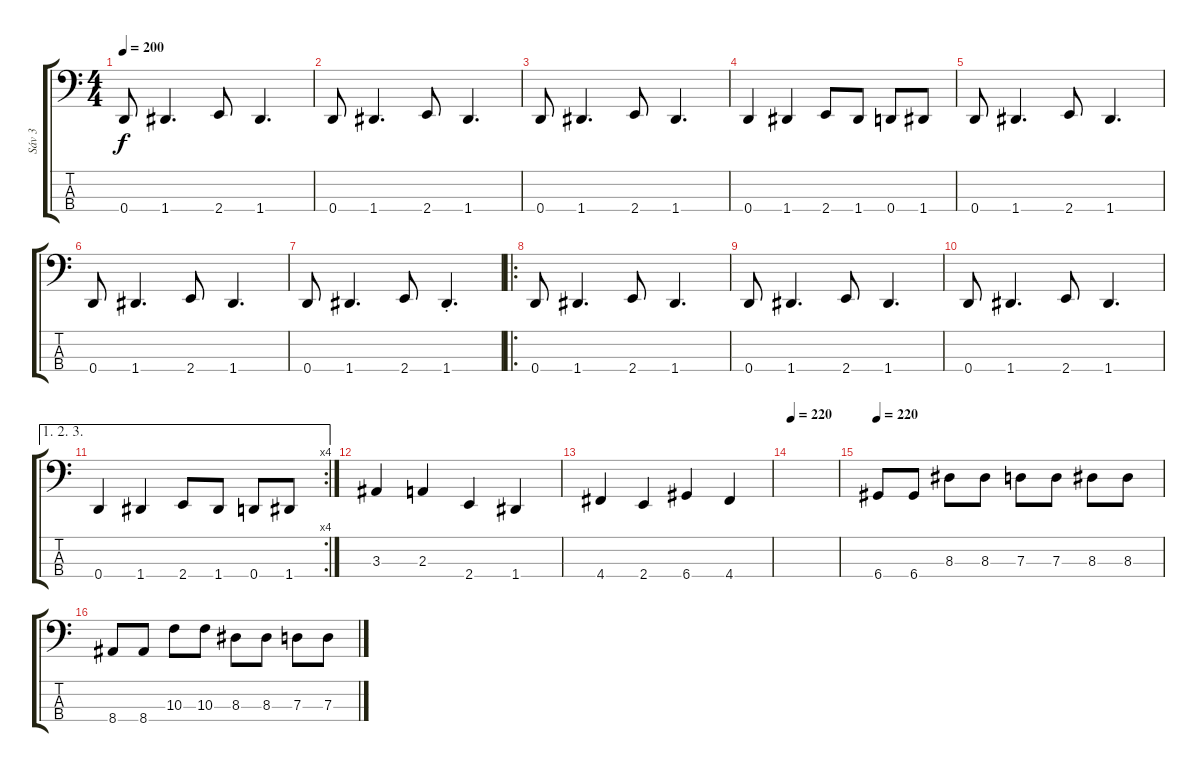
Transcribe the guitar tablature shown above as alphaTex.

\track ("Sáv 3" "Sáv 3") {instrument electricbassfinger}
\staff {score tabs}
\tuning (F2 C2 G1 D1) {hide}
\ts (4 4)
\tempo 200
\clef f4
\ks c
0.4.8{dy f} 1.4.4{d} 2.4.8 1.4.4{d} |
0.4.8 1.4.4{d} 2.4.8 1.4.4{d} |
0.4.8 1.4.4{d} 2.4.8 1.4.4{d} |
0.4.4 1.4.4 2.4.8 1.4.8 0.4.8 1.4.8 |
0.4.8 1.4.4{d} 2.4.8 1.4.4{d} |
0.4.8 1.4.4{d} 2.4.8 1.4.4{d} |
0.4.8 1.4.4{d} 2.4.8 1.4{st}.4{d} |
\ro
0.4.8{volume 5} 1.4.4{d} 2.4.8 1.4.4{d} |
0.4.8 1.4.4{d} 2.4.8 1.4.4{d} |
0.4.8 1.4.4{d} 2.4.8 1.4.4{d} |
\ae (1 2 3)
\rc 4
0.4.4 1.4.4 2.4.8 1.4.8 0.4.8 1.4.8 |
3.3.4 2.3.4 2.4.4 1.4.4 |
4.4.4 2.4.4 6.4.4 4.4.4 |
\tempo 220
|
\tempo 220
6.4.8 6.4.8 8.3.8 8.3.8 7.3.8 7.3.8 8.3.8 8.3.8 |
8.4.8 8.4.8 10.3.8 10.3.8 8.3.8 8.3.8 7.3.8 7.3.8
